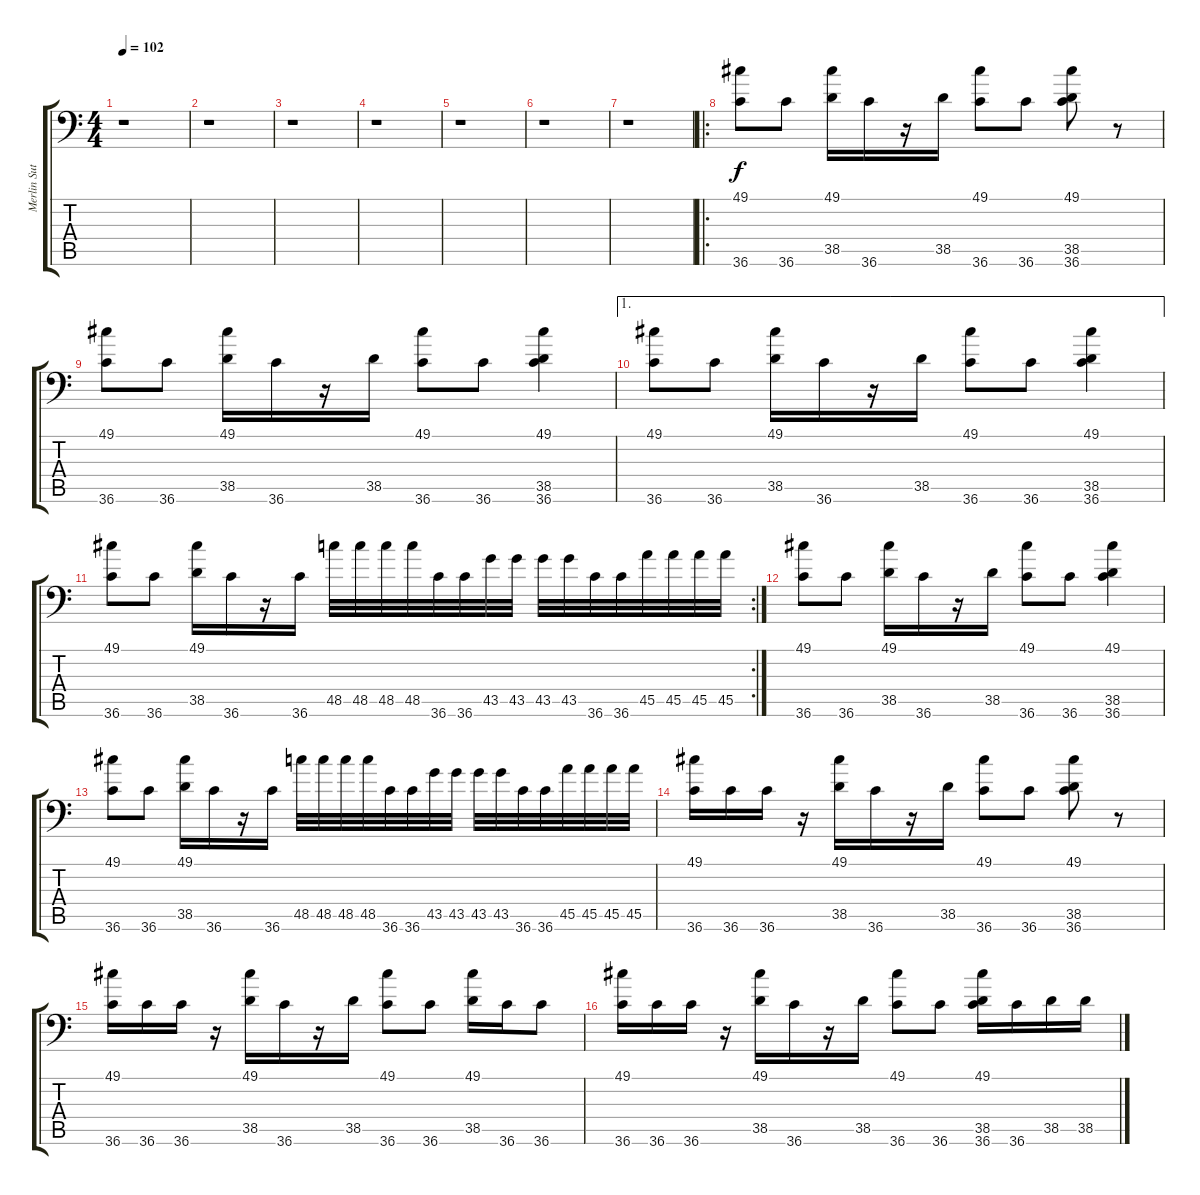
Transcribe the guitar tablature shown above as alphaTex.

\track ("Merlin Sutter" "Merlin Sut") {instrument acousticgrandpiano}
\staff {score tabs}
\tuning (C-1 C-1 C-1 C-1 C-1 C-1) {hide}
\ts (4 4)
\tempo 102
\clef f4
\ks c
r.1{dy f} |
r.1 |
r.1 |
r.1 |
r.1 |
r.1 |
r.1 |
\ro
(49.1 36.6).8 36.6.8 (49.1 38.5).16 36.6.16 r.16 38.5.16 (49.1 36.6).8 36.6.8 (49.1 38.5 36.6).8 r.8 |
(49.1 36.6).8 36.6.8 (49.1 38.5).16 36.6.16 r.16 38.5.16 (49.1 36.6).8 36.6.8 (49.1 38.5 36.6).4 |
\ae 1
(49.1 36.6).8 36.6.8 (49.1 38.5).16 36.6.16 r.16 38.5.16 (49.1 36.6).8 36.6.8 (49.1 38.5 36.6).4 |
\rc 2
(49.1 36.6).8 36.6.8 (49.1 38.5).16 36.6.16 r.16 36.6.16 48.5.32 48.5.32 48.5.32 48.5.32 36.6.32 36.6.32 43.5.32 43.5.32 43.5.32 43.5.32 36.6.32 36.6.32 45.5.32 45.5.32 45.5.32 45.5.32 |
(49.1 36.6).8 36.6.8 (49.1 38.5).16 36.6.16 r.16 38.5.16 (49.1 36.6).8 36.6.8 (49.1 38.5 36.6).4 |
(49.1 36.6).8 36.6.8 (49.1 38.5).16 36.6.16 r.16 36.6.16 48.5.32 48.5.32 48.5.32 48.5.32 36.6.32 36.6.32 43.5.32 43.5.32 43.5.32 43.5.32 36.6.32 36.6.32 45.5.32 45.5.32 45.5.32 45.5.32 |
(49.1 36.6).16 36.6.16 36.6.16 r.16 (49.1 38.5).16 36.6.16 r.16 38.5.16 (49.1 36.6).8 36.6.8 (49.1 38.5 36.6).8 r.8 |
(49.1 36.6).16 36.6.16 36.6.16 r.16 (49.1 38.5).16 36.6.16 r.16 38.5.16 (49.1 36.6).8 36.6.8 (49.1 38.5).16 36.6.16 36.6.8 |
(49.1 36.6).16 36.6.16 36.6.16 r.16 (49.1 38.5).16 36.6.16 r.16 38.5.16 (49.1 36.6).8 36.6.8 (49.1 38.5 36.6).16 36.6.16 38.5.16 38.5.16
